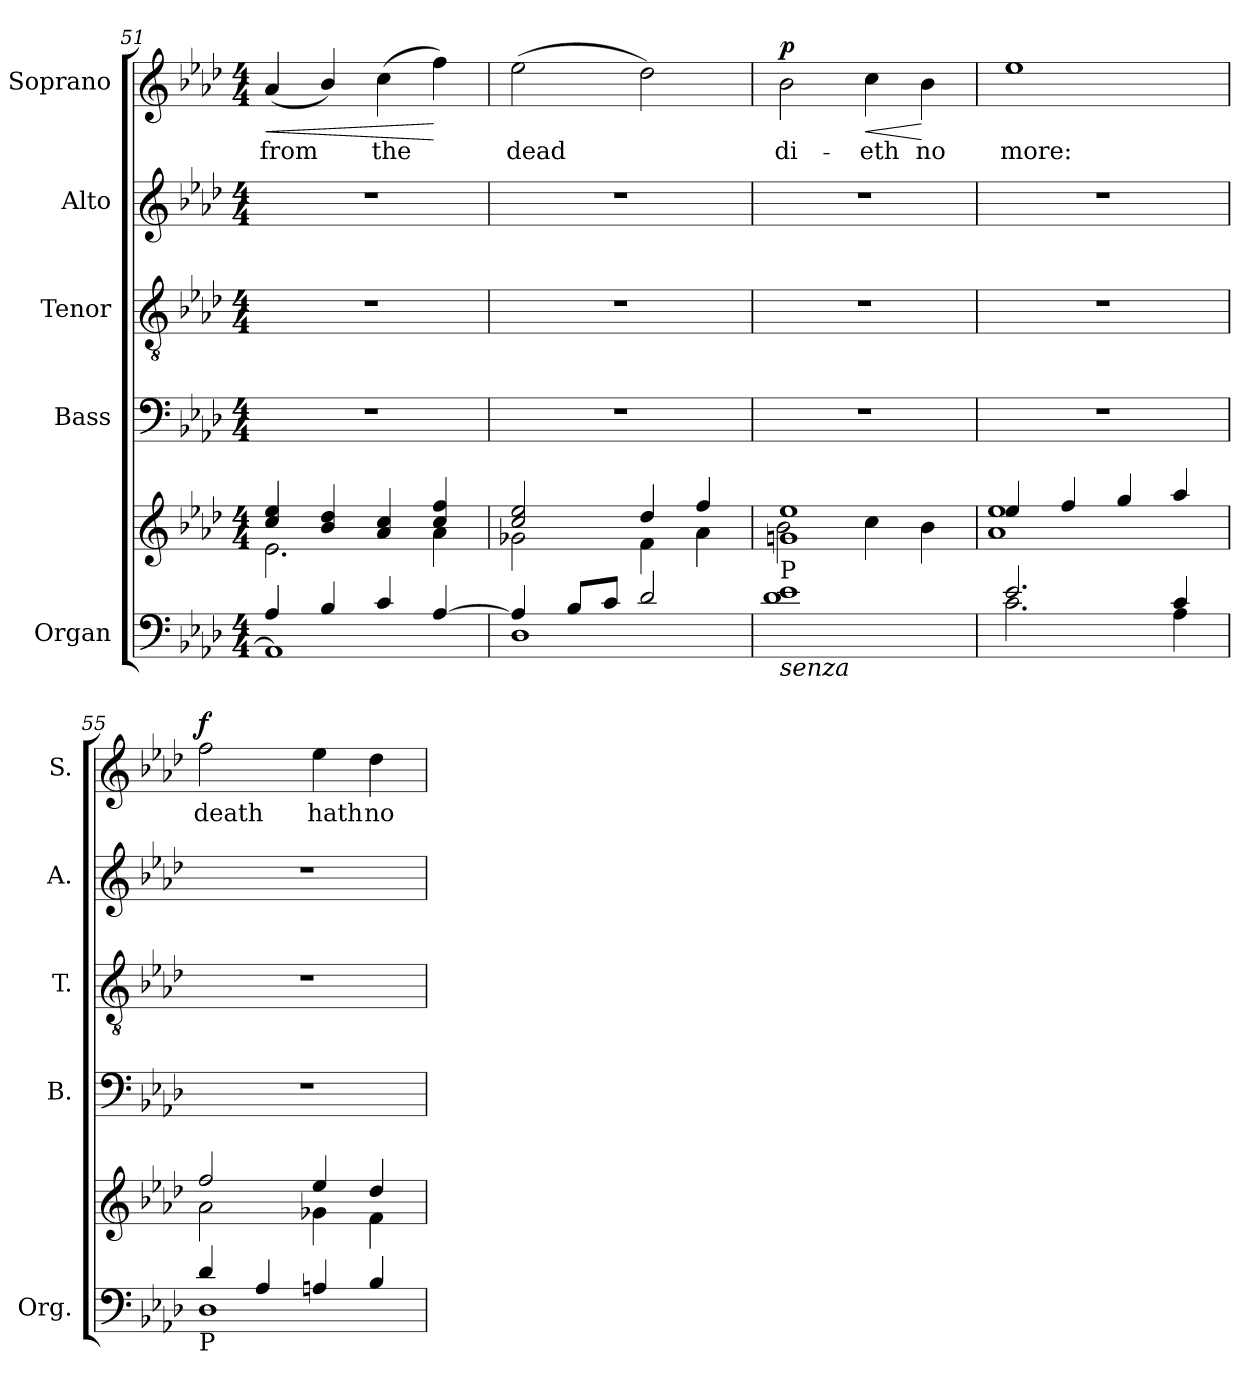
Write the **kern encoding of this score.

**kern	**kern	**kern	**kern	**kern	**kern	**text	**dynam
*part5	*part5	*part4	*part3	*part2	*part1	*part1	*part1
*staff6	*staff5	*staff4	*staff3	*staff2	*staff1	*staff1	*staff1
*I"Organ	*	*I"Bass	*I"Tenor	*I"Alto	*I"Soprano	*	*
*I'Org.	*	*I'B.	*I'T.	*I'A.	*I'S.	*	*
*clefF4	*clefG2	*clefF4	*clefGv2	*clefG2	*clefG2	*	*
*	*	*	*ITrd7c12	*	*	*	*
*k[b-e-a-d-]	*k[b-e-a-d-]	*k[b-e-a-d-]	*k[b-e-a-d-]	*k[b-e-a-d-]	*k[b-e-a-d-]	*	*
*A-:	*A-:	*A-:	*A-:	*A-:	*A-:	*	*
*M4/4	*M4/4	*M4/4	*M4/4	*M4/4	*M4/4	*	*
=51	=51	=51	=51	=51	=51	=51	=51
*^	*^	*	*	*	*	*	*
!	!	!	!	!	!	!	!	!LO:LY:b:color=#000000	!LO:HP:b
4A-i/	1AA-i]	4cci/ 4ee-i	2.e-i\	1r	1r	1r	(4a-i/	from	<
4B-i/	.	4b-i/ 4dd-i	.	.	.	.	4b-i/)	.	.
!	!	!	!	!	!	!	!	!LO:LY:b:color=#000000	!
4ci/	.	4a-i/ 4cci	.	.	.	.	(4cci\	the	.
[>4A-i/	.	4cci/ 4ffi	4a-i\	.	.	.	4ffi\)	.	[
=52	=52	=52	=52	=52	=52	=52	=52	=52	=52
!	!	!	!	!	!	!	!	!LO:LY:b:color=#000000	!
4A-i/]	1D-i	2cci/ 2ee-i	2g-Xi\	1r	1r	1r	(2ee-i\	dead	.
8B-i/L	.	.	.	.	.	.	.	.	.
8ci/J	.	.	.	.	.	.	.	.	.
2d-i/	.	4dd-i/	4fi\	.	.	.	2dd-i\)	.	.
.	.	4ffi/	4a-i\	.	.	.	.	.	.
*v	*v	*	*	*	*	*	*	*	*
=53	=53	=53	=53	=53	=53	=53	=53	=53
!LO:TX:b:i:t=senza	!	!	!	!	!	!	!	!
!LO:TX:t=P	!	!	!	!	!	!	!	!
!	!	!	!	!	!	!	!LO:LY:b:color=#000000	!
1d-i 1e-i	1gni 1ee-i	2b-i\	1r	1r	1r	2b-i\	di-	p
!	!	!	!	!	!	!	!LO:LY:b:color=#000000	!LO:HP:b
.	.	4cci\	.	.	.	4cci\	-eth	<
!	!	!	!	!	!	!	!LO:LY:b:color=#000000	!
.	.	4b-i\	.	.	.	4b-i\	no	[
!!LO:LB:g=z
=54	=54	=54	=54	=54	=54	=54	=54	=54
*^	*	*	*	*	*	*	*	*
!	!	!	!	!	!	!	!	!LO:LY:b:color=#000000	!
2.e-i/	2.ci\	4ee-i/	1a-i 1ee-i	1r	1r	1r	1ee-i	more:	.
.	.	4ffi/	.	.	.	.	.	.	.
.	.	4ggi/	.	.	.	.	.	.	.
4ci/	4A-i\	4aa-i/	.	.	.	.	.	.	.
=55	=55	=55	=55	=55	=55	=55	=55	=55	=55
!LO:TX:b:t=P	!	!	!	!	!	!	!	!	!
!	!	!	!	!	!	!	!	!LO:LY:b:color=#000000	!
4d-i/	1D-i	2ffi/	2a-i\	1r	1r	1r	2ffi\	death	f
4A-i/	.	.	.	.	.	.	.	.	.
!	!	!	!	!	!	!	!	!LO:LY:b:color=#000000	!
4Ani/	.	4ee-i/	4g-Xi\	.	.	.	4ee-i\	hath	.
!	!	!	!	!	!	!	!	!LO:LY:b:color=#000000	!
4B-i/	.	4dd-i/	4fi\	.	.	.	4dd-i\	no	.
*v	*v	*	*	*	*	*	*	*	*
*	*v	*v	*	*	*	*	*	*
=	=	=	=	=	=	=	=
*-	*-	*-	*-	*-	*-	*-	*-
